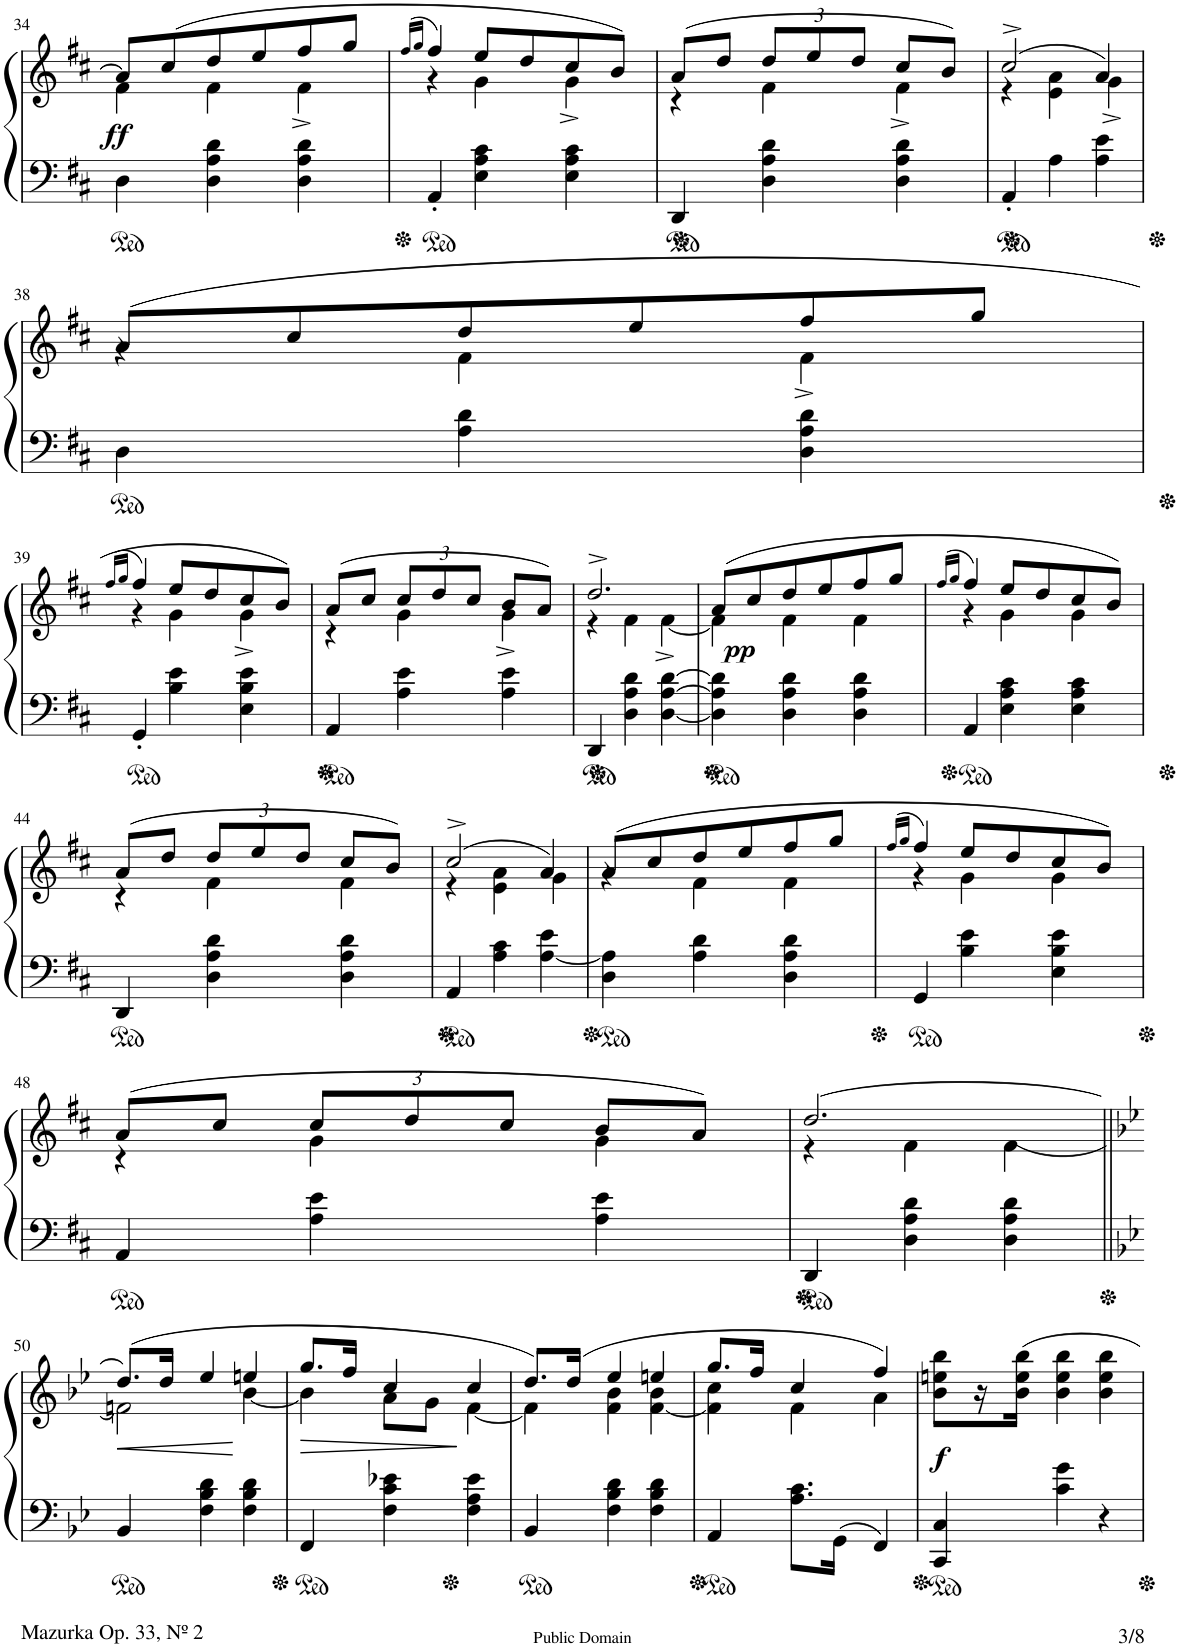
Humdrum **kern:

**kern	**kern	**dynam
*part1	*part1	*part1
*staff2	*staff1	*staff1/2
*I"Piano	*	*
*I'Pno	*	*
!!LO:PB:g=z
*clefF4	*clefG2	*
*k[f#c#]	*k[f#c#]	*
*M3/4	*M3/4	*
=34	=34	=34
*	*^	*
!	!	!	!LO:DY:b
4D\	8a/L]	4f#\	ff
.	(8cc#/	.	.
4D\ 4A\ 4d\	8dd/	4f#\	.
.	8ee/	.	.
4D\ 4A\ 4d\	8ff#/	4f#^\	.
.	8gg/J	.	.
=35	=35	=35	=35
.	(16qff#/LL	.	.
.	16qgg/JJ	.	.
4AA'/	4ff#/)	4r	.
4E\ 4A\ 4c#\	8ee/L	4g\	.
.	8dd/	.	.
4E\ 4A\ 4c#\	8cc#/	4g^\	.
.	8b/J)	.	.
=36	=36	=36	=36
4DD/	(8a/L	4r	.
.	8dd/J	.	.
*	*Xbrackettup	*	*
4D\ 4A\ 4d\	12dd/L	4f#\	.
.	12ee/	.	.
.	12dd/J	.	.
4D\ 4A\ 4d\	8cc#/L	4f#^\	.
.	8b/J)	.	.
=37	=37	=37	=37
4AA'/	(2cc#^>/	4r	.
4A\	.	4e\ 4a\	.
4A\ 4e\	4a/)	4g^\	.
!!LO:LB:g=z	!!
=38	=38	=38	=38
4D\	(8a/L	4r	.
.	8cc#/	.	.
4A\ 4d\	8dd/	4f#\	.
.	8ee/	.	.
4D\ 4A\ 4d\	8ff#/	4f#^\	.
.	8gg/J	.	.
!!LO:LB:g=z	!!
=39	=39	=39	=39
.	(16qff#/LL	.	.
.	16qgg/JJ	.	.
4GG'/	4ff#/)	4r	.
4B\ 4e\	8ee/L	4g\	.
.	8dd/	.	.
4E\ 4B\ 4e\	8cc#/	4g^\	.
.	8b/J)	.	.
=40	=40	=40	=40
4AA/	(8a/L	4r	.
.	8cc#/J	.	.
4A\ 4e\	12cc#/L	4g\	.
.	12dd/	.	.
.	12cc#/J	.	.
4A\ 4e\	8b/L	4g^\	.
.	8a/J)	.	.
=41	=41	=41	=41
4DD/	2.dd^>/	4r	.
4D\ 4A\ 4d\	.	4f#\	.
[4D\ [4A\ [4d\	.	[4f#^\	.
=42	=42	=42	=42
!	!	!	!LO:DY:b
4D\] 4A\] 4d\]	(8a/L	4f#\]	pp
.	8cc#/	.	.
4D\ 4A\ 4d\	8dd/	4f#\	.
.	8ee/	.	.
4D\ 4A\ 4d\	8ff#/	4f#\	.
.	8gg/J	.	.
=43	=43	=43	=43
.	(16qff#/LL	.	.
.	16qgg/JJ	.	.
4AA/	4ff#/)	4r	.
4E\ 4A\ 4c#\	8ee/L	4g\	.
.	8dd/	.	.
4E\ 4A\ 4c#\	8cc#/	4g\	.
.	8b/J)	.	.
!!LO:LB:g=z	!!
=44	=44	=44	=44
4DD/	(8a/L	4r	.
.	8dd/J	.	.
4D\ 4A\ 4d\	12dd/L	4f#\	.
.	12ee/	.	.
.	12dd/J	.	.
4D\ 4A\ 4d\	8cc#/L	4f#\	.
.	8b/J)	.	.
=45	=45	=45	=45
4AA/	(2cc#^>/	4r	.
4A\ 4c#\	.	4e\ 4a\	.
[4A\ 4e\	4a/)	4g\	.
=46	=46	=46	=46
4D\ 4A\]	(8a/L	4r	.
.	8cc#/	.	.
4A\ 4d\	8dd/	4f#\	.
.	8ee/	.	.
4D\ 4A\ 4d\	8ff#/	4f#\	.
.	8gg/J	.	.
=47	=47	=47	=47
.	(16qff#/LL	.	.
.	16qgg/JJ	.	.
4GG/	4ff#/)	4r	.
4B\ 4e\	8ee/L	4g\	.
.	8dd/	.	.
4E\ 4B\ 4e\	8cc#/	4g\	.
.	8b/J)	.	.
!!LO:LB:g=z	!!
=48	=48	=48	=48
4AA/	(8a/L	4r	.
.	8cc#/J	.	.
4A\ 4e\	12cc#/L	4g\	.
.	12dd/	.	.
.	12cc#/J	.	.
4A\ 4e\	8b/L	4g\	.
.	8a/J)	.	.
=49	=49	=49	=49
4DD/	[2.dd/	4r	.
4D\ 4A\ 4d\	.	4f#\	.
4D\ 4A\ 4d\	.	(4f#\	.
!!LO:LB:g=z	!!
=50||	=50||	=50||	=50||
*k[b-e-]	*k[b-e-]	*	*
!	!	!	!LO:HP:b
4BB-/	(8.dd/L]	2fn\)	<
.	16dd/Jk	.	.
4F\ 4B-\ 4d\	4ee-/	.	.
4F\ 4B-\ 4d\	4een/	[4b-\	[
=51	=51	=51	=51
!	!	!	!LO:HP:b
4FF/	8.gg/L	4b-\]	>
.	16ff/Jk	.	.
4F\ 4c\ 4e-X\	4cc/	8a\L	.
.	.	8g\J	.
4F\ 4A\ 4e-\	4cc/	[4f\	]
=52	=52	=52	=52
4BB-/	8.dd/L)	4f\]	.
.	(16dd/Jk	.	.
4F\ 4B-\ 4d\	4ee-/	4f\ 4b-\	.
4F\ 4B-\ 4d\	4een/	[4f\ 4b-\	.
=53	=53	=53	=53
4AA/	8.gg/L	4f\] 4cc\	.
.	16ff/Jk	.	.
8.A\ 8.c\L	4cc/	4f\	.
16GG\Jk	.	.	.
4FF/	4ff/)	4a\	.
=54	=54	=54	=54
!	!	!	!LO:DY:b
*	*v	*v	*
4CC/ 4C/	8b-\ 8een\ 8bb-\L	f
.	16r	.
.	16b-\ 16ee\ 16bb-\JJ	.
4c\ 4g\	4b-\ 4ee\ 4bb-\	.
4r	4b-\ 4ee\ 4bb-\	.
=	=	=
*-	*-	*-
